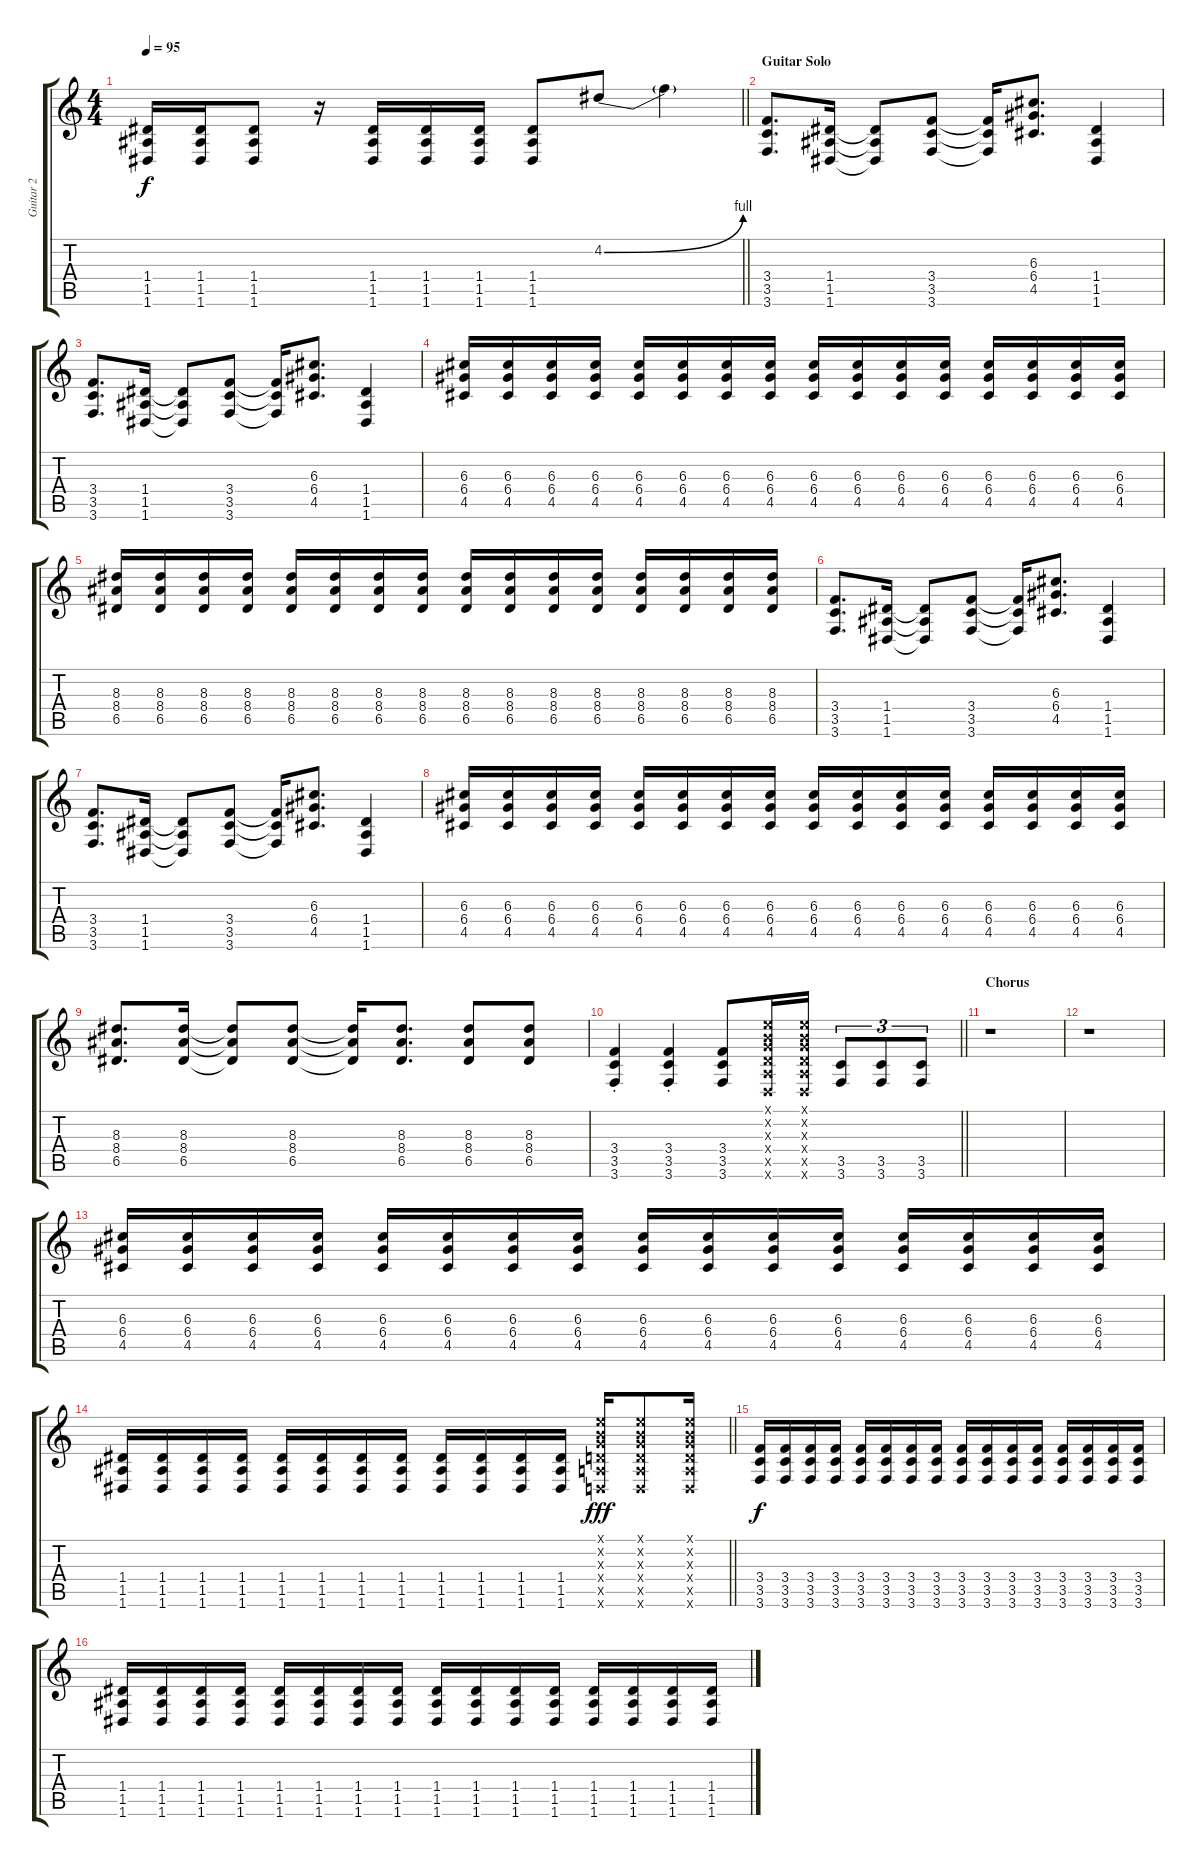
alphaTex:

\track ("Guitar 2" "Guitar 2") {instrument overdrivenguitar}
\staff {score tabs}
\tuning (E4 B3 G3 D3 A2 D2) {hide}
\ts (4 4)
\tempo 95
\clef g2
\barLineRight lightlight
\ks c
(1.4 1.5 1.6).16{dy f} (1.4 1.5 1.6).16 (1.4 1.5 1.6).8 r.16 (1.4 1.5 1.6).16 (1.4 1.5 1.6).16 (1.4 1.5 1.6).16 (1.4 1.5 1.6).8 4.2{be (bend 0 0 60 4)}.8 4.2{t}.4 |
\section ("" "Guitar Solo")
(3.4 3.5 3.6).8{d} (1.4 1.5 1.6).16 (1.4{t} 1.5{t} 1.6{t}).8 (3.4 3.5 3.6).8 (3.4{t} 3.5{t} 3.6{t}).16 (6.3 6.4 4.5).8{d} (1.4 1.5 1.6).4 |
(3.4 3.5 3.6).8{d} (1.4 1.5 1.6).16 (1.4{t} 1.5{t} 1.6{t}).8 (3.4 3.5 3.6).8 (3.4{t} 3.5{t} 3.6{t}).16 (6.3 6.4 4.5).8{d} (1.4 1.5 1.6).4 |
(6.3 6.4 4.5).16 (6.3 6.4 4.5).16 (6.3 6.4 4.5).16 (6.3 6.4 4.5).16 (6.3 6.4 4.5).16 (6.3 6.4 4.5).16 (6.3 6.4 4.5).16 (6.3 6.4 4.5).16 (6.3 6.4 4.5).16 (6.3 6.4 4.5).16 (6.3 6.4 4.5).16 (6.3 6.4 4.5).16 (6.3 6.4 4.5).16 (6.3 6.4 4.5).16 (6.3 6.4 4.5).16 (6.3 6.4 4.5).16 |
(8.3 8.4 6.5).16 (8.3 8.4 6.5).16 (8.3 8.4 6.5).16 (8.3 8.4 6.5).16 (8.3 8.4 6.5).16 (8.3 8.4 6.5).16 (8.3 8.4 6.5).16 (8.3 8.4 6.5).16 (8.3 8.4 6.5).16 (8.3 8.4 6.5).16 (8.3 8.4 6.5).16 (8.3 8.4 6.5).16 (8.3 8.4 6.5).16 (8.3 8.4 6.5).16 (8.3 8.4 6.5).16 (8.3 8.4 6.5).16 |
(3.4 3.5 3.6).8{d} (1.4 1.5 1.6).16 (1.4{t} 1.5{t} 1.6{t}).8 (3.4 3.5 3.6).8 (3.4{t} 3.5{t} 3.6{t}).16 (6.3 6.4 4.5).8{d} (1.4 1.5 1.6).4 |
(3.4 3.5 3.6).8{d} (1.4 1.5 1.6).16 (1.4{t} 1.5{t} 1.6{t}).8 (3.4 3.5 3.6).8 (3.4{t} 3.5{t} 3.6{t}).16 (6.3 6.4 4.5).8{d} (1.4 1.5 1.6).4 |
(6.3 6.4 4.5).16 (6.3 6.4 4.5).16 (6.3 6.4 4.5).16 (6.3 6.4 4.5).16 (6.3 6.4 4.5).16 (6.3 6.4 4.5).16 (6.3 6.4 4.5).16 (6.3 6.4 4.5).16 (6.3 6.4 4.5).16 (6.3 6.4 4.5).16 (6.3 6.4 4.5).16 (6.3 6.4 4.5).16 (6.3 6.4 4.5).16 (6.3 6.4 4.5).16 (6.3 6.4 4.5).16 (6.3 6.4 4.5).16 |
(8.3 8.4 6.5).8{d} (8.3 8.4 6.5).16 (8.3{t} 8.4{t} 6.5{t}).8 (8.3 8.4 6.5).8 (8.3{t} 8.4{t} 6.5{t}).16 (8.3 8.4 6.5).8{d} (8.3 8.4 6.5).8 (8.3 8.4 6.5).8 |
\barLineRight lightlight
(3.4{st} 3.5{st} 3.6{st}).4 (3.4{st} 3.5{st} 3.6{st}).4 (3.4 3.5 3.6).8 (0.1{x} 0.2{x} 0.3{x} 0.4{x} 0.5{x} 0.6{x}).16 (0.1{x} 0.2{x} 0.3{x} 0.4{x} 0.5{x} 0.6{x}).16 (3.5 3.6).8{tu (3 2)} (3.5 3.6).8{tu (3 2)} (3.5 3.6).8{tu (3 2)} |
\section ("" "Chorus")
r.1 |
r.1 |
(6.3 6.4 4.5).16 (6.3 6.4 4.5).16 (6.3 6.4 4.5).16 (6.3 6.4 4.5).16 (6.3 6.4 4.5).16 (6.3 6.4 4.5).16 (6.3 6.4 4.5).16 (6.3 6.4 4.5).16 (6.3 6.4 4.5).16 (6.3 6.4 4.5).16 (6.3 6.4 4.5).16 (6.3 6.4 4.5).16 (6.3 6.4 4.5).16 (6.3 6.4 4.5).16 (6.3 6.4 4.5).16 (6.3 6.4 4.5).16 |
\barLineRight lightlight
(1.4 1.5 1.6).16 (1.4 1.5 1.6).16 (1.4 1.5 1.6).16 (1.4 1.5 1.6).16 (1.4 1.5 1.6).16 (1.4 1.5 1.6).16 (1.4 1.5 1.6).16 (1.4 1.5 1.6).16 (1.4 1.5 1.6).16 (1.4 1.5 1.6).16 (1.4 1.5 1.6).16 (1.4 1.5 1.6).16 (0.1{x} 0.2{x} 0.3{x} 0.4{x} 0.5{x} 0.6{x}).16{dy fff} (0.1{x} 0.2{x} 0.3{x} 0.4{x} 0.5{x} 0.6{x}).8 (0.1{x} 0.2{x} 0.3{x} 0.4{x} 0.5{x} 0.6{x}).16 |
(3.4 3.5 3.6).16{dy f} (3.4 3.5 3.6).16 (3.4 3.5 3.6).16 (3.4 3.5 3.6).16 (3.4 3.5 3.6).16 (3.4 3.5 3.6).16 (3.4 3.5 3.6).16 (3.4 3.5 3.6).16 (3.4 3.5 3.6).16 (3.4 3.5 3.6).16 (3.4 3.5 3.6).16 (3.4 3.5 3.6).16 (3.4 3.5 3.6).16 (3.4 3.5 3.6).16 (3.4 3.5 3.6).16 (3.4 3.5 3.6).16 |
(1.4 1.5 1.6).16 (1.4 1.5 1.6).16 (1.4 1.5 1.6).16 (1.4 1.5 1.6).16 (1.4 1.5 1.6).16 (1.4 1.5 1.6).16 (1.4 1.5 1.6).16 (1.4 1.5 1.6).16 (1.4 1.5 1.6).16 (1.4 1.5 1.6).16 (1.4 1.5 1.6).16 (1.4 1.5 1.6).16 (1.4 1.5 1.6).16 (1.4 1.5 1.6).16 (1.4 1.5 1.6).16 (1.4 1.5 1.6).16
